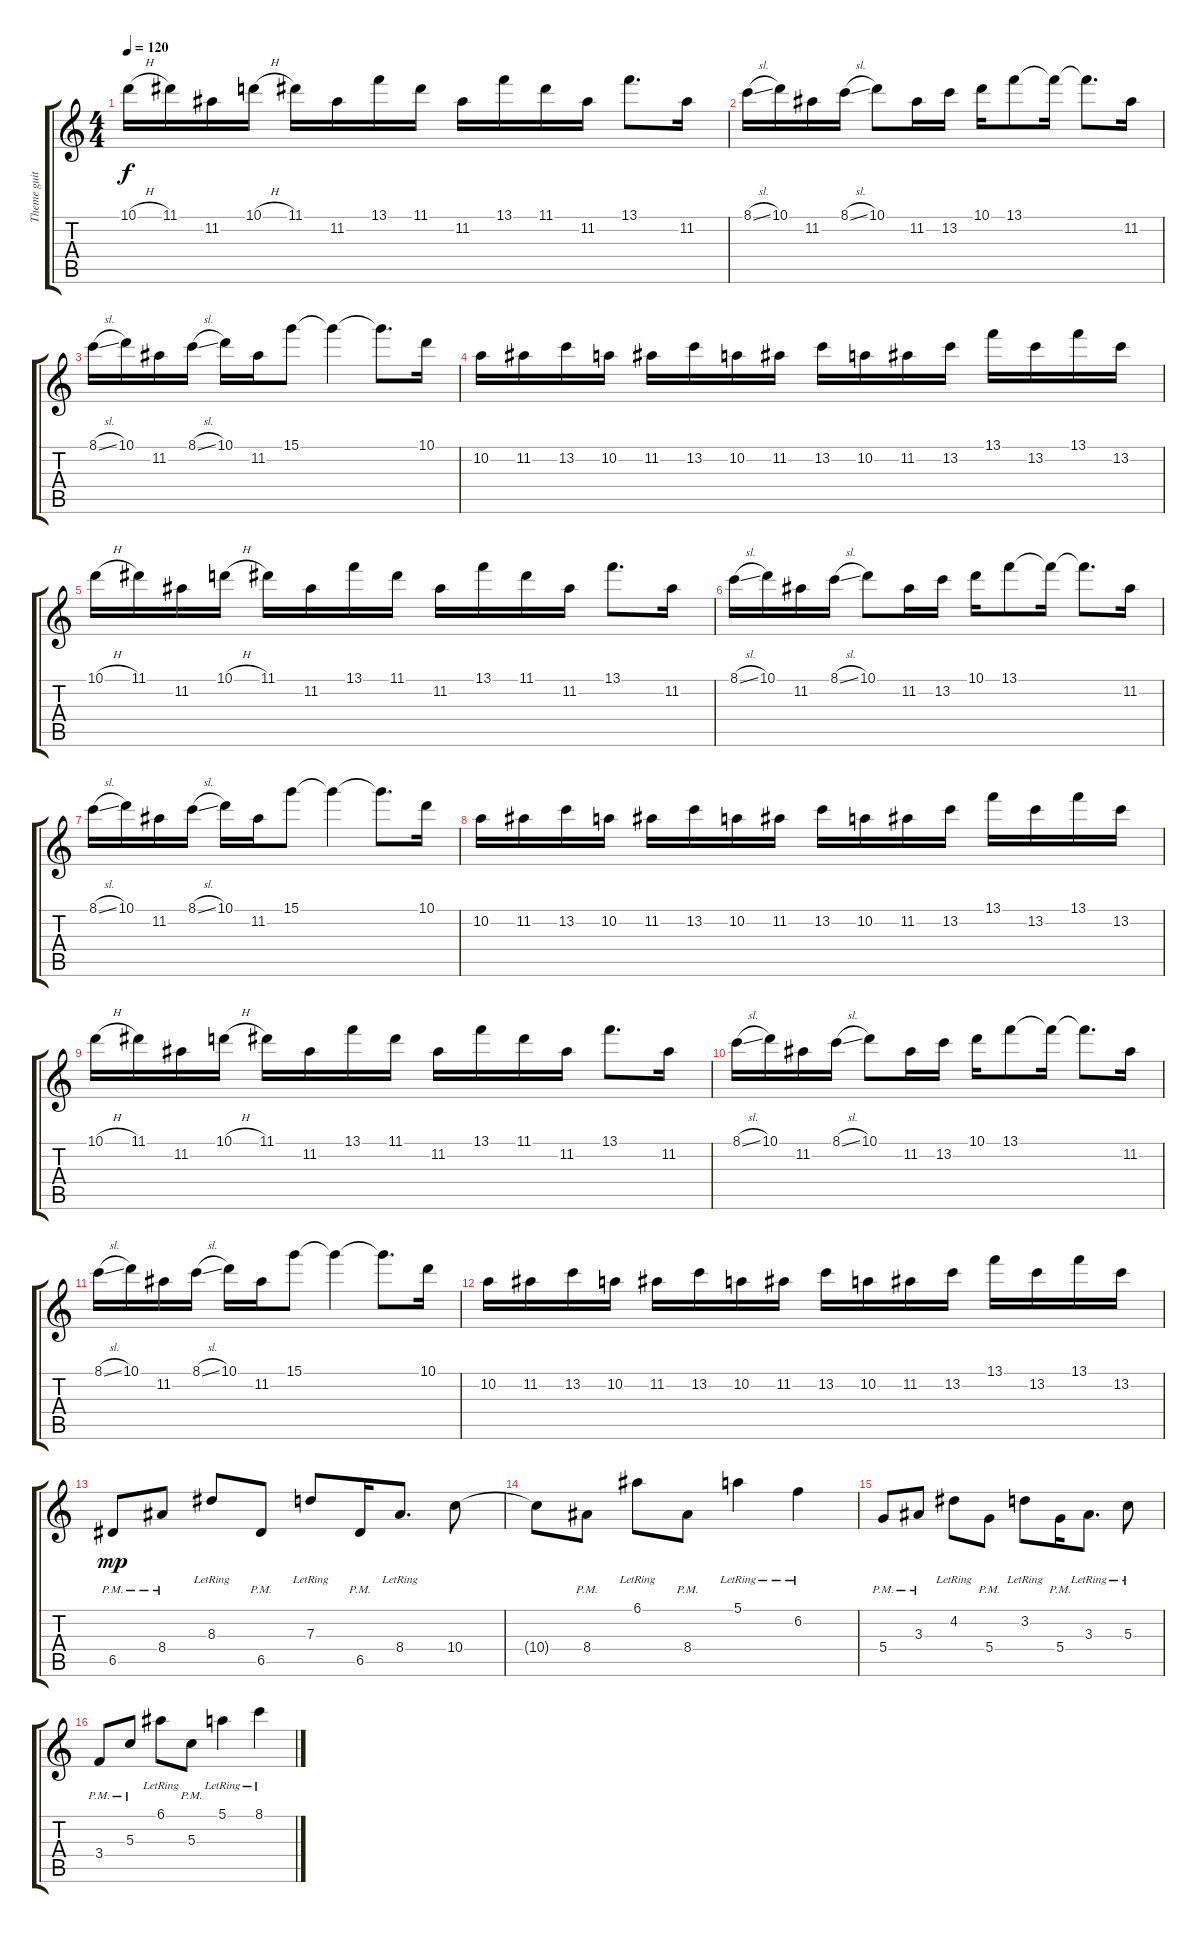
\track ("Theme guitar" "Theme guit") {instrument acousticguitarsteel}
\staff {score tabs}
\tuning (E4 B3 G3 D3 A2 E2) {hide}
\ts (4 4)
\tempo 120
\clef g2
\ks c
10.1{h}.16{dy f} 11.1.16 11.2.16 10.1{h}.16 11.1.16 11.2.16 13.1.16 11.1.16 11.2.16 13.1.16 11.1.16 11.2.16 13.1.8{d} 11.2.16 |
8.1{sl}.16 10.1.16 11.2.16 8.1{sl}.16 10.1.8 11.2.16 13.2.16 10.1.16 13.1.8 13.1{t}.16 13.1{t}.8{d} 11.2.16 |
8.1{sl}.16 10.1.16 11.2.16 8.1{sl}.16 10.1.16 11.2.16 15.1.8 15.1{t}.4 15.1{t}.8{d} 10.1.16 |
10.2.16 11.2.16 13.2.16 10.2.16 11.2.16 13.2.16 10.2.16 11.2.16 13.2.16 10.2.16 11.2.16 13.2.16 13.1.16 13.2.16 13.1.16 13.2.16 |
10.1{h}.16 11.1.16 11.2.16 10.1{h}.16 11.1.16 11.2.16 13.1.16 11.1.16 11.2.16 13.1.16 11.1.16 11.2.16 13.1.8{d} 11.2.16 |
8.1{sl}.16 10.1.16 11.2.16 8.1{sl}.16 10.1.8 11.2.16 13.2.16 10.1.16 13.1.8 13.1{t}.16 13.1{t}.8{d} 11.2.16 |
8.1{sl}.16 10.1.16 11.2.16 8.1{sl}.16 10.1.16 11.2.16 15.1.8 15.1{t}.4 15.1{t}.8{d} 10.1.16 |
10.2.16 11.2.16 13.2.16 10.2.16 11.2.16 13.2.16 10.2.16 11.2.16 13.2.16 10.2.16 11.2.16 13.2.16 13.1.16 13.2.16 13.1.16 13.2.16 |
10.1{h}.16 11.1.16 11.2.16 10.1{h}.16 11.1.16 11.2.16 13.1.16 11.1.16 11.2.16 13.1.16 11.1.16 11.2.16 13.1.8{d} 11.2.16 |
8.1{sl}.16 10.1.16 11.2.16 8.1{sl}.16 10.1.8 11.2.16 13.2.16 10.1.16 13.1.8 13.1{t}.16 13.1{t}.8{d} 11.2.16 |
8.1{sl}.16 10.1.16 11.2.16 8.1{sl}.16 10.1.16 11.2.16 15.1.8 15.1{t}.4 15.1{t}.8{d} 10.1.16 |
10.2.16 11.2.16 13.2.16 10.2.16 11.2.16 13.2.16 10.2.16 11.2.16 13.2.16 10.2.16 11.2.16 13.2.16 13.1.16 13.2.16 13.1.16 13.2.16 |
6.5{pm}.8{dy mp balance 3 instrument acousticguitarsteel} 8.4{pm}.8 8.3{lr}.8 6.5{pm}.8 7.3{lr}.8 6.5{pm}.16 8.4{lr}.8{d} 10.4.8 |
10.4{t}.8 8.4{pm}.8 6.1{lr}.8 8.4{pm}.8 5.1{lr}.4 6.2{lr}.4 |
5.4{pm}.8 3.3{pm}.8 4.2{lr}.8 5.4{pm}.8 3.2{lr}.8 5.4{pm}.16 3.3{lr}.8{d} 5.3{lr}.8 |
3.4{pm}.8 5.3{pm}.8 6.1{lr}.8 5.3{pm}.8 5.1{lr}.4 8.1{lr}.4
